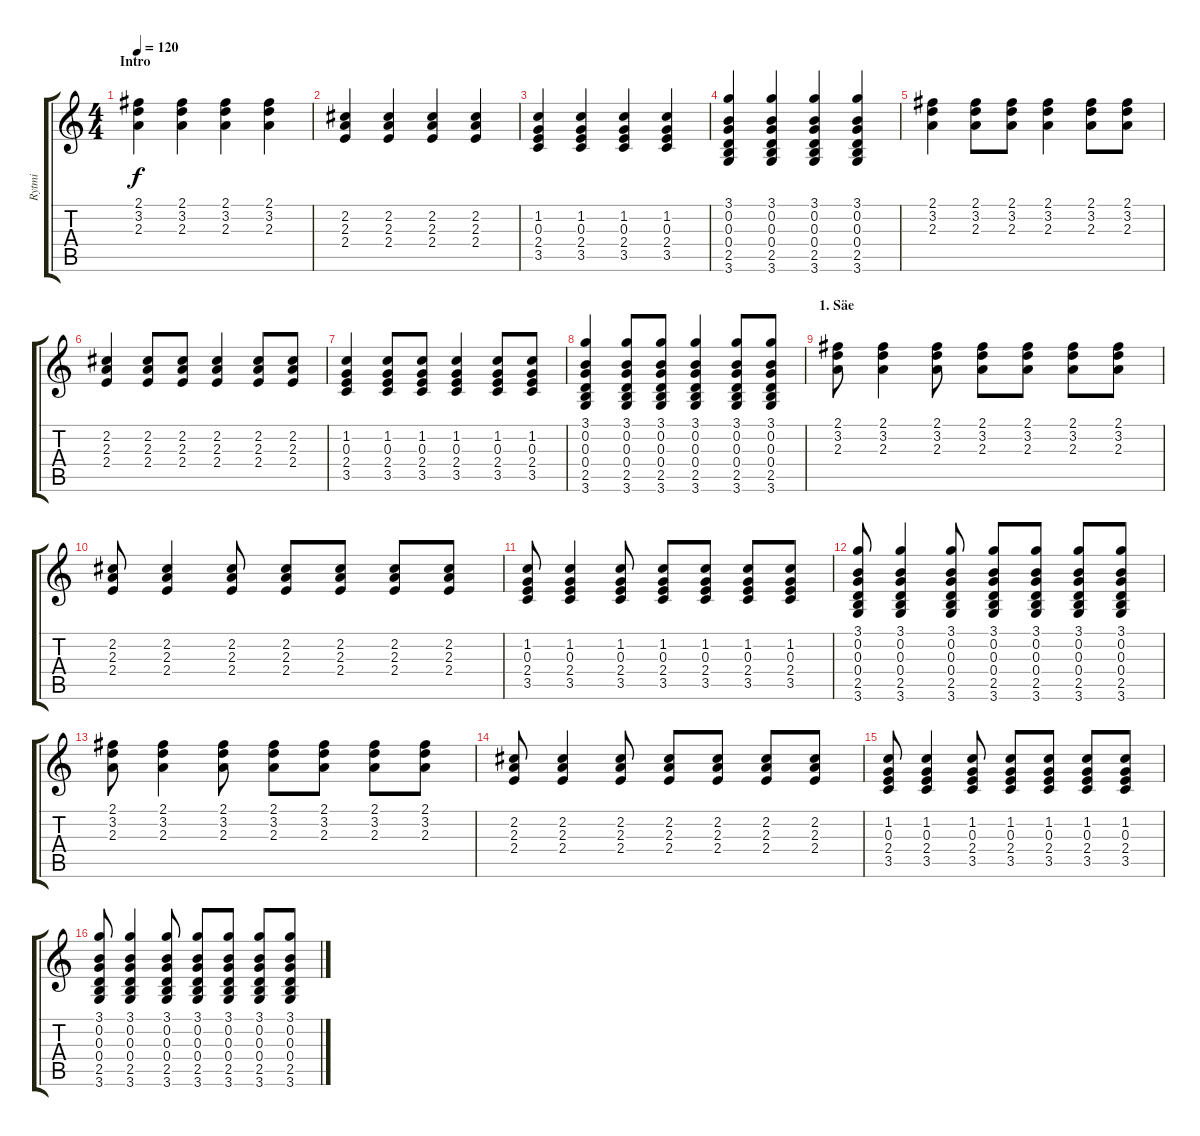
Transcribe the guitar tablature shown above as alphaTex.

\track ("Rytmi" "Rytmi") {instrument distortionguitar}
\staff {score tabs}
\tuning (E4 B3 G3 D3 A2 E2) {hide}
\ts (4 4)
\section ("" "Intro")
\tempo 120
\clef g2
\ks c
(2.1 3.2 2.3).4{dy f instrument distortionguitar} (2.1 3.2 2.3).4 (2.1 3.2 2.3).4 (2.1 3.2 2.3).4 |
(2.2 2.3 2.4).4 (2.2 2.3 2.4).4 (2.2 2.3 2.4).4 (2.2 2.3 2.4).4 |
(1.2 0.3 2.4 3.5).4 (1.2 0.3 2.4 3.5).4 (1.2 0.3 2.4 3.5).4 (1.2 0.3 2.4 3.5).4 |
(3.1 0.2 0.3 0.4 2.5 3.6).4 (3.1 0.2 0.3 0.4 2.5 3.6).4 (3.1 0.2 0.3 0.4 2.5 3.6).4 (3.1 0.2 0.3 0.4 2.5 3.6).4 |
(2.1 3.2 2.3).4 (2.1 3.2 2.3).8 (2.1 3.2 2.3).8 (2.1 3.2 2.3).4 (2.1 3.2 2.3).8 (2.1 3.2 2.3).8 |
(2.2 2.3 2.4).4 (2.2 2.3 2.4).8 (2.2 2.3 2.4).8 (2.2 2.3 2.4).4 (2.2 2.3 2.4).8 (2.2 2.3 2.4).8 |
(1.2 0.3 2.4 3.5).4 (1.2 0.3 2.4 3.5).8 (1.2 0.3 2.4 3.5).8 (1.2 0.3 2.4 3.5).4 (1.2 0.3 2.4 3.5).8 (1.2 0.3 2.4 3.5).8 |
(3.1 0.2 0.3 0.4 2.5 3.6).4 (3.1 0.2 0.3 0.4 2.5 3.6).8 (3.1 0.2 0.3 0.4 2.5 3.6).8 (3.1 0.2 0.3 0.4 2.5 3.6).4 (3.1 0.2 0.3 0.4 2.5 3.6).8 (3.1 0.2 0.3 0.4 2.5 3.6).8 |
\section ("" "1. Säe")
(2.1 3.2 2.3).8 (2.1 3.2 2.3).4 (2.1 3.2 2.3).8 (2.1 3.2 2.3).8 (2.1 3.2 2.3).8 (2.1 3.2 2.3).8 (2.1 3.2 2.3).8 |
(2.2 2.3 2.4).8 (2.2 2.3 2.4).4 (2.2 2.3 2.4).8 (2.2 2.3 2.4).8 (2.2 2.3 2.4).8 (2.2 2.3 2.4).8 (2.2 2.3 2.4).8 |
(1.2 0.3 2.4 3.5).8 (1.2 0.3 2.4 3.5).4 (1.2 0.3 2.4 3.5).8 (1.2 0.3 2.4 3.5).8 (1.2 0.3 2.4 3.5).8 (1.2 0.3 2.4 3.5).8 (1.2 0.3 2.4 3.5).8 |
(3.1 0.2 0.3 0.4 2.5 3.6).8 (3.1 0.2 0.3 0.4 2.5 3.6).4 (3.1 0.2 0.3 0.4 2.5 3.6).8 (3.1 0.2 0.3 0.4 2.5 3.6).8 (3.1 0.2 0.3 0.4 2.5 3.6).8 (3.1 0.2 0.3 0.4 2.5 3.6).8 (3.1 0.2 0.3 0.4 2.5 3.6).8 |
(2.1 3.2 2.3).8 (2.1 3.2 2.3).4 (2.1 3.2 2.3).8 (2.1 3.2 2.3).8 (2.1 3.2 2.3).8 (2.1 3.2 2.3).8 (2.1 3.2 2.3).8 |
(2.2 2.3 2.4).8 (2.2 2.3 2.4).4 (2.2 2.3 2.4).8 (2.2 2.3 2.4).8 (2.2 2.3 2.4).8 (2.2 2.3 2.4).8 (2.2 2.3 2.4).8 |
(1.2 0.3 2.4 3.5).8 (1.2 0.3 2.4 3.5).4 (1.2 0.3 2.4 3.5).8 (1.2 0.3 2.4 3.5).8 (1.2 0.3 2.4 3.5).8 (1.2 0.3 2.4 3.5).8 (1.2 0.3 2.4 3.5).8 |
(3.1 0.2 0.3 0.4 2.5 3.6).8 (3.1 0.2 0.3 0.4 2.5 3.6).4 (3.1 0.2 0.3 0.4 2.5 3.6).8 (3.1 0.2 0.3 0.4 2.5 3.6).8 (3.1 0.2 0.3 0.4 2.5 3.6).8 (3.1 0.2 0.3 0.4 2.5 3.6).8 (3.1 0.2 0.3 0.4 2.5 3.6).8
